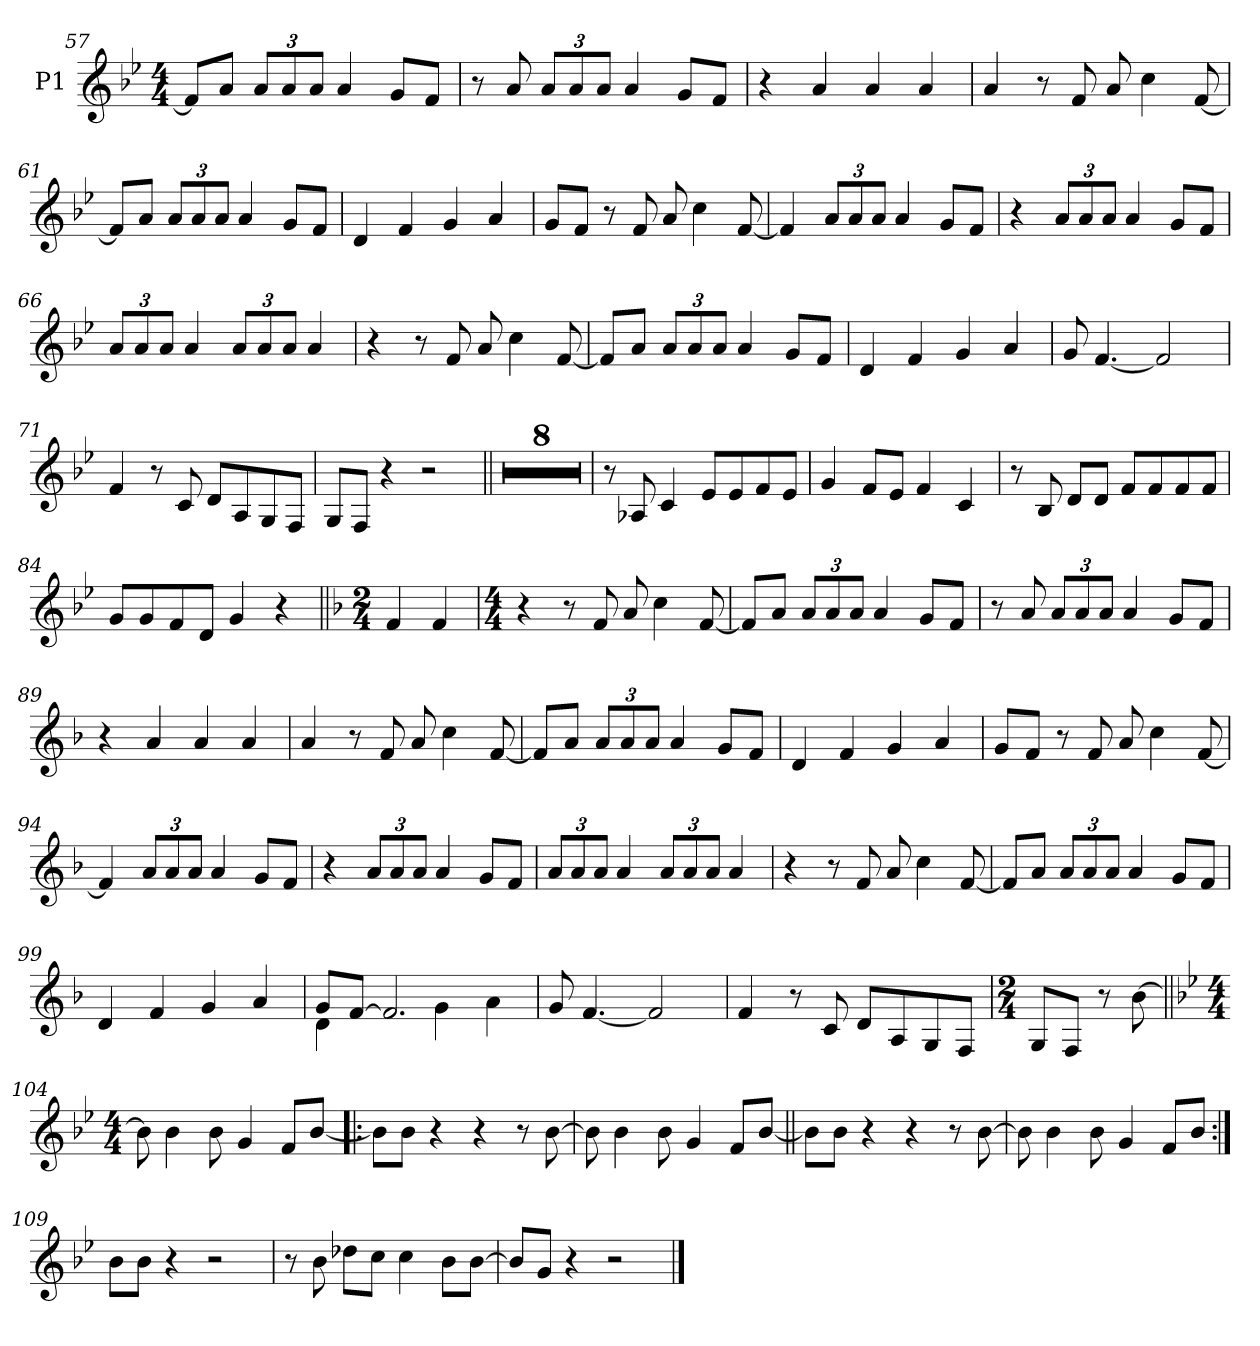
**kern
*part1
*staff1
*I"P1
*clefG2
*k[b-e-]
*B-:
*M4/4
=57
8f/L]
8a/J
*Xbrackettup
12a/L
12a/
12a/J
4a/
8g/L
8f/J
=58
8r
8a/
12a/L
12a/
12a/J
4a/
8g/L
8f/J
=59
4r
4a/
4a/
4a/
!!LO:LB:g=z
=60
4a/
8r
8f/
8a/
4cc\
[<8f/
=61
8f/L]
8a/J
12a/L
12a/
12a/J
4a/
8g/L
8f/J
=62
4d/
4f/
4g/
4a/
=63
8g/L
8f/J
8r
8f/
8a/
4cc\
[<8f/
=64
4f/]
12a/L
12a/
12a/J
4a/
8g/L
8f/J
!!LO:LB:g=z
=65
4r
12a/L
12a/
12a/J
4a/
8g/L
8f/J
=66
12a/L
12a/
12a/J
4a/
12a/L
12a/
12a/J
4a/
=67
4r
8r
8f/
8a/
4cc\
[<8f/
=68
8f/L]
8a/J
12a/L
12a/
12a/J
4a/
8g/L
8f/J
=69
4d/
4f/
4g/
4a/
!!LO:LB:g=z
=70
8g/
[<4.f/
2f/]
=71
4f/
8r
8c/
8d/L
8A/
8G/
8F/J
=72
8G/L
8F/J
4r
2r
=73||
1r
=74
1r
=75
1r
=76
1r
!!LO:LB:g=z
=77
1r
=78
1r
=79
1r
=80
1r
=81
8r
8A-X/
4c/
8e-/L
8e-/
8f/
8e-/J
=82
4g/
8f/L
8e-/J
4f/
4c/
=83
8r
8B-/
8d/L
8d/J
8f/L
8f/
8f/
8f/J
!!LO:LB:g=z
=84
8g/L
8g/
8f/
8d/J
4g/
4r
=85||
*k[b-]
*F:
*M2/4
4f/
4f/
=86
*M4/4
4r
8r
8f/
8a/
4cc\
[<8f/
=87
8f/L]
8a/J
12a/L
12a/
12a/J
4a/
8g/L
8f/J
=88
8r
8a/
12a/L
12a/
12a/J
4a/
8g/L
8f/J
!!LO:LB:g=z
=89
4r
4a/
4a/
4a/
=90
4a/
8r
8f/
8a/
4cc\
[<8f/
=91
8f/L]
8a/J
12a/L
12a/
12a/J
4a/
8g/L
8f/J
=92
4d/
4f/
4g/
4a/
=93
8g/L
8f/J
8r
8f/
8a/
4cc\
[<8f/
!!LO:LB:g=z
=94
4f/]
12a/L
12a/
12a/J
4a/
8g/L
8f/J
=95
4r
12a/L
12a/
12a/J
4a/
8g/L
8f/J
=96
12a/L
12a/
12a/J
4a/
12a/L
12a/
12a/J
4a/
=97
4r
8r
8f/
8a/
4cc\
[<8f/
!!LO:PB:g=z
=98
8f/L]
8a/J
12a/L
12a/
12a/J
4a/
8g/L
8f/J
=99
4d/
4f/
4g/
4a/
=100
*^
8g/L	4d\
[>8f/J	.
2.f/]	4ryy
.	4g\
.	4a\
*v	*v
=101
8g/
[<4.f/
2f/]
=102
4f/
8r
8c/
8d/L
8A/
8G/
8F/J
!!LO:LB:g=z
=103
*M2/4
8G/L
8F/J
8r
[>8b-\
=104||
*k[b-e-]
*B-:
*M4/4
8b-\]
4b-\
8b-\
4g/
8f/L
[<8b-/J
=105!|:
8b-\L]
8b-\J
4r
4r
8r
[>8b-\
=106
8b-\]
4b-\
8b-\
4g/
8f/L
[<8b-/J
!!LO:LB:g=z
=107||
8b-\L]
8b-\J
4r
4r
8r
[>8b-\
=108
8b-\]
4b-\
8b-\
4g/
8f/L
8b-/J
=109:|!
8b-\L
8b-\J
4r
2r
=110
8r
8b-\
8dd-X\L
8cc\J
4cc\
8b-\L
[>8b-\J
=111
8b-/L]
8g/J
4r
2r
==
*-
